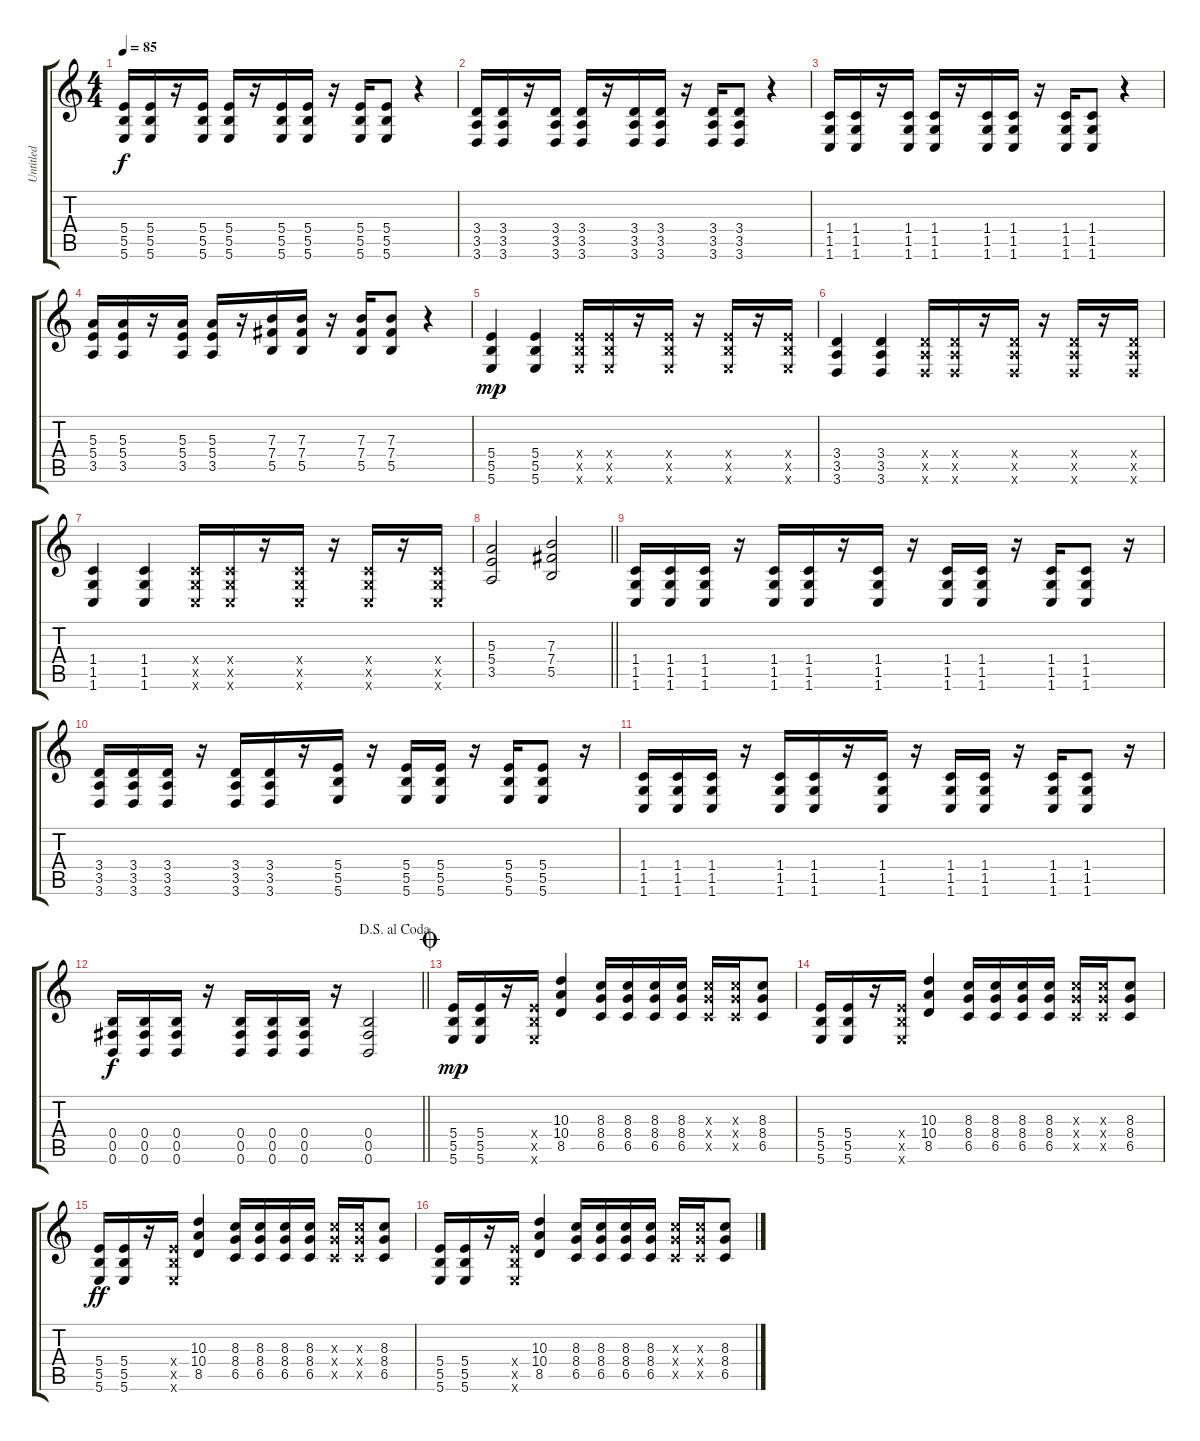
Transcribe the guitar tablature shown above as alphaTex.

\track ("Untitled" "Untitled") {instrument distortionguitar}
\staff {score tabs}
\tuning (Db4 Ab3 E3 B2 Gb2 B1) {hide}
\ts (4 4)
\tempo 85
\clef g2
\ks c
(5.4 5.5 5.6).16{dy f} (5.4 5.5 5.6).16 r.16 (5.4 5.5 5.6).16 (5.4 5.5 5.6).16 r.16 (5.4 5.5 5.6).16 (5.4 5.5 5.6).16 r.16 (5.4 5.5 5.6).16 (5.4 5.5 5.6).8 r.4 |
(3.4 3.5 3.6).16 (3.4 3.5 3.6).16 r.16 (3.4 3.5 3.6).16 (3.4 3.5 3.6).16 r.16 (3.4 3.5 3.6).16 (3.4 3.5 3.6).16 r.16 (3.4 3.5 3.6).16 (3.4 3.5 3.6).8 r.4 |
(1.4 1.5 1.6).16 (1.4 1.5 1.6).16 r.16 (1.4 1.5 1.6).16 (1.4 1.5 1.6).16 r.16 (1.4 1.5 1.6).16 (1.4 1.5 1.6).16 r.16 (1.4 1.5 1.6).16 (1.4 1.5 1.6).8 r.4 |
(5.3 5.4 3.5).16 (5.3 5.4 3.5).16 r.16 (5.3 5.4 3.5).16 (5.3 5.4 3.5).16 r.16 (7.3 7.4 5.5).16 (7.3 7.4 5.5).16 r.16 (7.3 7.4 5.5).16 (7.3 7.4 5.5).8 r.4 |
(5.4 5.5 5.6).4{dy mp} (5.4 5.5 5.6).4 (5.4{x} 5.5{x} 5.6{x}).16 (5.4{x} 5.5{x} 5.6{x}).16 r.16 (5.4{x} 5.5{x} 5.6{x}).16 r.16 (5.4{x} 5.5{x} 5.6{x}).16 r.16 (5.4{x} 5.5{x} 5.6{x}).16 |
(3.4 3.5 3.6).4 (3.4 3.5 3.6).4 (3.4{x} 3.5{x} 3.6{x}).16 (3.4{x} 3.5{x} 3.6{x}).16 r.16 (3.4{x} 3.5{x} 3.6{x}).16 r.16 (3.4{x} 3.5{x} 3.6{x}).16 r.16 (3.4{x} 3.5{x} 3.6{x}).16 |
(1.4 1.5 1.6).4 (1.4 1.5 1.6).4 (1.4{x} 1.5{x} 1.6{x}).16 (1.4{x} 1.5{x} 1.6{x}).16 r.16 (1.4{x} 1.5{x} 1.6{x}).16 r.16 (1.4{x} 1.5{x} 1.6{x}).16 r.16 (1.4{x} 1.5{x} 1.6{x}).16 |
\barLineRight lightlight
(5.3 5.4 3.5).2 (7.3 7.4 5.5).2 |
(1.4 1.5 1.6).16 (1.4 1.5 1.6).16 (1.4 1.5 1.6).16 r.16 (1.4 1.5 1.6).16 (1.4 1.5 1.6).16 r.16 (1.4 1.5 1.6).16 r.16 (1.4 1.5 1.6).16 (1.4 1.5 1.6).16 r.16 (1.4 1.5 1.6).16 (1.4 1.5 1.6).8 r.16 |
(3.4 3.5 3.6).16 (3.4 3.5 3.6).16 (3.4 3.5 3.6).16 r.16 (3.4 3.5 3.6).16 (3.4 3.5 3.6).16 r.16 (5.4 5.5 5.6).16 r.16 (5.4 5.5 5.6).16 (5.4 5.5 5.6).16 r.16 (5.4 5.5 5.6).16 (5.4 5.5 5.6).8 r.16 |
(1.4 1.5 1.6).16 (1.4 1.5 1.6).16 (1.4 1.5 1.6).16 r.16 (1.4 1.5 1.6).16 (1.4 1.5 1.6).16 r.16 (1.4 1.5 1.6).16 r.16 (1.4 1.5 1.6).16 (1.4 1.5 1.6).16 r.16 (1.4 1.5 1.6).16 (1.4 1.5 1.6).8 r.16 |
\jump dalsegnoalcoda
\barLineRight lightlight
(0.4 0.5 0.6).16{dy f} (0.4 0.5 0.6).16 (0.4 0.5 0.6).16 r.16 (0.4 0.5 0.6).16 (0.4 0.5 0.6).16 (0.4 0.5 0.6).16 r.16 (0.4 0.5 0.6).2 |
\jump coda
(5.4 5.5 5.6).16{dy mp} (5.4 5.5 5.6).16 r.16 (5.4{x} 5.5{x} 5.6{x}).16 (10.3 10.4 8.5).4 (8.3 8.4 6.5).16 (8.3 8.4 6.5).16 (8.3 8.4 6.5).16 (8.3 8.4 6.5).16 (8.3{x} 8.4{x} 6.5{x}).16 (8.3{x} 8.4{x} 6.5{x}).16 (8.3 8.4 6.5).8 |
(5.4 5.5 5.6).16 (5.4 5.5 5.6).16 r.16 (5.4{x} 5.5{x} 5.6{x}).16 (10.3 10.4 8.5).4 (8.3 8.4 6.5).16 (8.3 8.4 6.5).16 (8.3 8.4 6.5).16 (8.3 8.4 6.5).16 (8.3{x} 8.4{x} 6.5{x}).16 (8.3{x} 8.4{x} 6.5{x}).16 (8.3 8.4 6.5).8 |
(5.4 5.5 5.6).16{dy ff} (5.4 5.5 5.6).16 r.16 (5.4{x} 5.5{x} 5.6{x}).16 (10.3 10.4 8.5).4 (8.3 8.4 6.5).16 (8.3 8.4 6.5).16 (8.3 8.4 6.5).16 (8.3 8.4 6.5).16 (8.3{x} 8.4{x} 6.5{x}).16 (8.3{x} 8.4{x} 6.5{x}).16 (8.3 8.4 6.5).8 |
(5.4 5.5 5.6).16 (5.4 5.5 5.6).16 r.16 (5.4{x} 5.5{x} 5.6{x}).16 (10.3 10.4 8.5).4 (8.3 8.4 6.5).16 (8.3 8.4 6.5).16 (8.3 8.4 6.5).16 (8.3 8.4 6.5).16 (8.3{x} 8.4{x} 6.5{x}).16 (8.3{x} 8.4{x} 6.5{x}).16 (8.3 8.4 6.5).8
